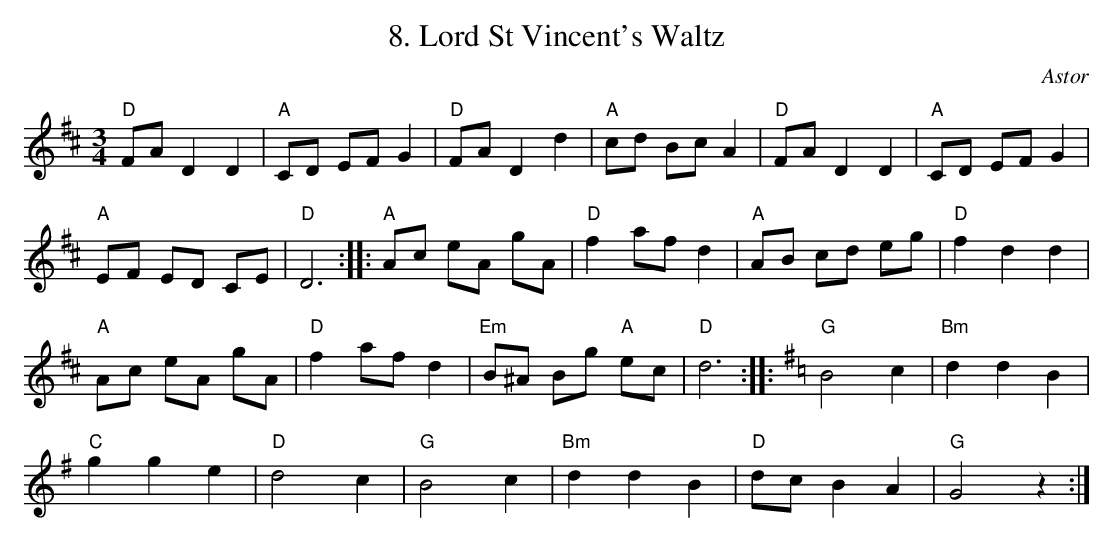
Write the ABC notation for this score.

X:1
T:8. Lord St Vincent's Waltz
C:Astor
L:1/8
M:3/4
K:D
 "D"FA D2 D2 | "A"CD EF G2 | "D"FA D2 d2 | "A"cd Bc A2 | "D"FA D2 D2 | "A"CD EF G2 |$ %6
 "A"EF ED CE | "D"D6 :: "A"Ac eA gA | "D"f2 af d2 | "A"AB cd eg | "D"f2 d2 d2 |$ "A"Ac eA gA | "D"f2 af d2 | "Em"B^A Bg "A"ec | %15
"D" d6 ::[K:G] "G"B4 c2 | "Bm"d2 d2 B2 |$ "C"g2 g2 e2 | "D"d4 c2 | "G"B4 c2 | "Bm"d2 d2 B2 | "D"dc B2 A2 | "G"G4 z2 :| %24
